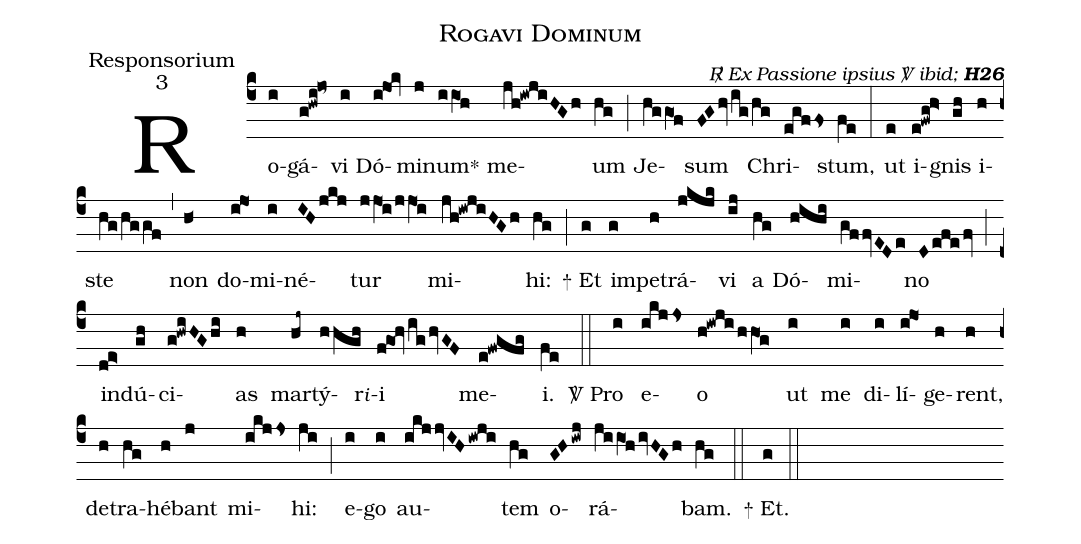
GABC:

name:Rogavi Dominum;
office-part:Responsorium;
mode:3;
commentary:{\itshape\mdseries \Rbar\ Ex Passione ipsius  \Vbar\  ibid;\/}  {\bfseries H26};
%%
(c4) Ro(i)gá(g!hwi!jo~)vi(i) Dó(i!jo1!kv)mi(j)num<sp>*</sp>(iiO1h) me(jh!iwjiHGh)um(hg) (;)
Je(hggO1f)sum(FGhvig/hg) Chri(egfFs)stum,(fe) (:)
ut(e) i(e!fwg!h>)gnis(gh) i(h)ste(hg/hggf) (,)
non(h<) do(i!jo1)mi(i)né(IHjkj)tur(jjO1i/jjO1i) mi(jh!iwjiHGh)hi:(hg) (;)
<sp>+</sp> Et(g) im(g)pe(h)trá(jkjk)vi(ij) a(hg) Dó(hihi)mi(gffvEDe)no(D/efefv) (;)
in(de>)dú(gh)ci(g!hwiHGhi)as(h) mar(hj~)tý(hhgh)r<e>i</e>-i(f!go1!hv/ighvGF) me(e!fwgfg)i.(fe) (::)
<sp>V/</sp> Pro(i) e(ikjJs)o(h!iwji/hhO1g) ut(i) me(i) di(i)lí(i!jo1)ge(h)rent,(h) de(h)tra(hg)hé(h)bant(j) mi(ikjJs)hi:(ji) (;)
e(i)go(i) au(ikjjvIHiwji)tem(hg) o(GHiwj)rá(jiiO1hivHGh)bam.(hg) (::)
<sp>+</sp> Et.(g) (::)

